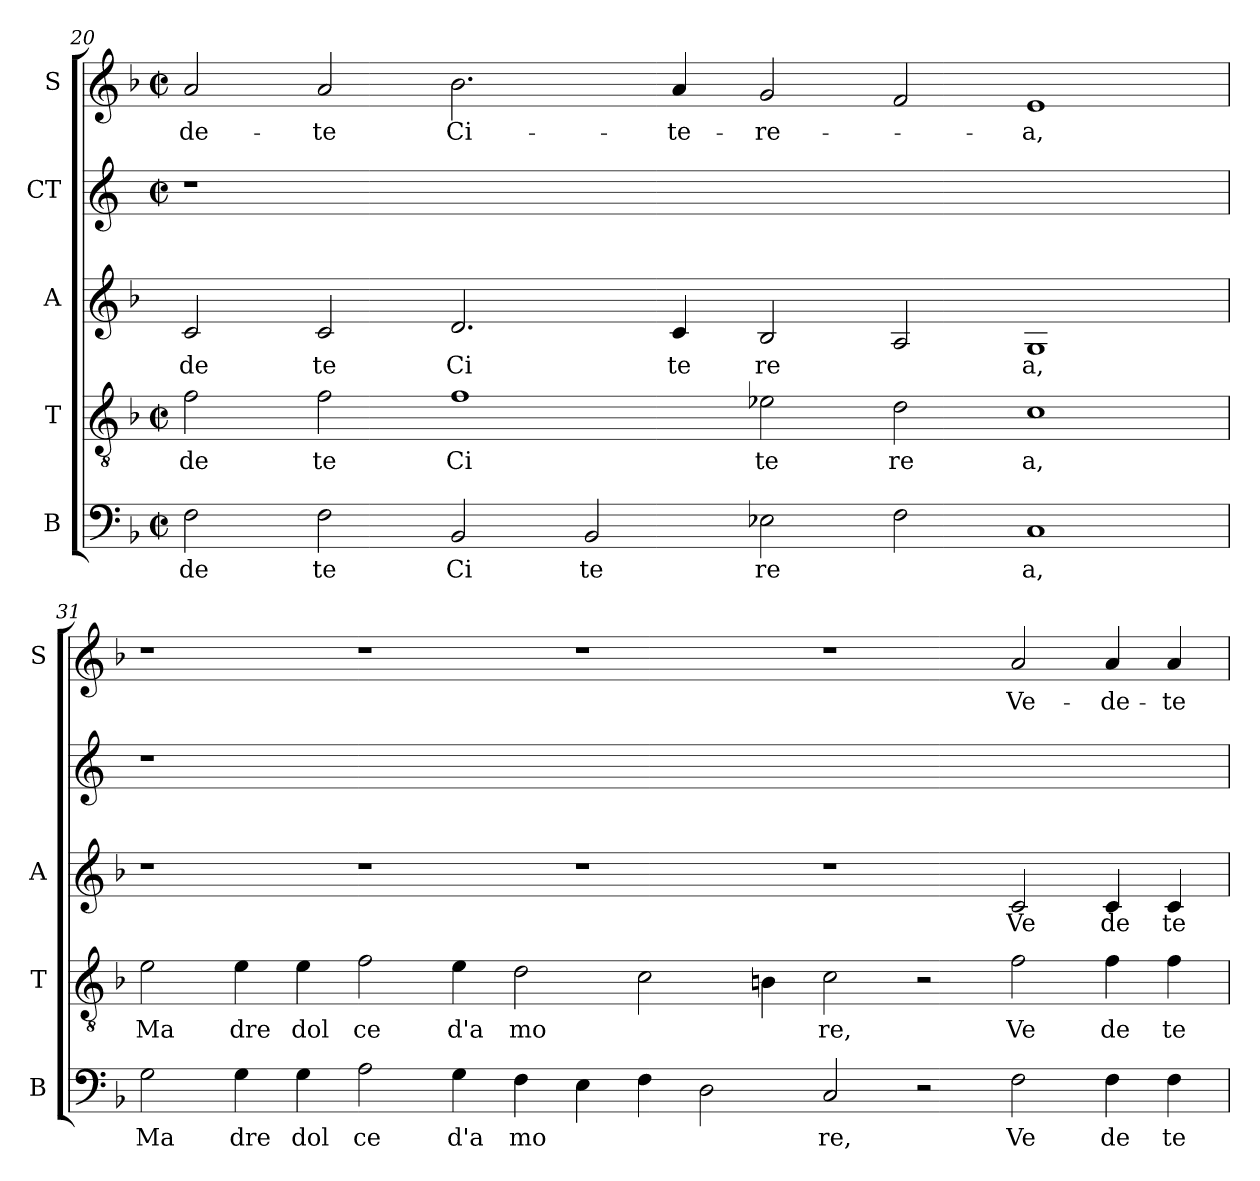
**kern	**text	**kern	**text	**kern	**text	**kern	**kern	**text
*part5	*part5	*part4	*part4	*part3	*part3	*part2	*part1	*part1
*staff5	*staff5	*staff4	*staff4	*staff3	*staff3	*staff2	*staff1	*staff1
*I"B	*	*I"T	*	*I"A	*	*I"CT	*I"S	*
*I'B	*	*I'T	*	*I'A	*	*	*I'S	*
!!LO:PB:g=z
*clefF4	*	*clefGv2	*	*clefG2	*	*clefG2	*clefG2	*
*k[b-]	*	*k[b-]	*	*k[b-]	*	*	*k[b-]	*
*F:	*	*F:	*	*F:	*	*	*F:	*
*M2/2	*	*M2/2	*	*	*	*M2/2	*M2/2	*
*met(c|)	*	*met(c|)	*	*	*	*met(c|)	*met(c|)	*
=20	=20	=20	=20	=20	=20	=20	=20	=20
!	!LO:LY:b:cj	!	!LO:LY:b:cj	!	!LO:LY:b:cj	!	!	!LO:LY:b:cj
2F\	-de	2f\	de	2c/	de	1r	2a/	de-
!	!LO:LY:b:cj	!	!LO:LY:b:cj	!	!LO:LY:b:cj	!	!	!LO:LY:b:cj
2F\	te	2f\	te	2c/	te	.	2a/	-te
!	!LO:LY:b:cj	!	!LO:LY:b:cj	!	!LO:LY:b:cj	!	!	!LO:LY:b:cj
2BB-/	Ci	1f	Ci	2.d/	Ci	0.ryy	2.b-\	Ci-
!	!LO:LY:b:cj	!	!	!	!	!	!	!
2BB-/	te	.	.	.	.	.	.	.
!	!	!	!	!	!LO:LY:b:cj	!	!	!LO:LY:b:cj
.	.	.	.	4c/	te	.	4a/	-te-
!	!LO:LY:b:cj	!	!LO:LY:b:cj	!	!LO:LY:b:cj	!	!	!LO:LY:b:cj
2E-X\	re	2e-X\	te	2B-/	re	.	2g/	-re-
!	!	!	!LO:LY:b:cj	!	!	!	!	!
2F\	.	2d\	re	2A/	.	.	2f/	.
!	!LO:LY:b:cj	!	!LO:LY:b:cj	!	!LO:LY:b:cj	!	!	!LO:LY:b:cj
1C	a,	1c	a,	1G	a,	.	1e	-a,
=31	=31	=31	=31	=31	=31	=31	=31	=31
!	!LO:LY:b:cj	!	!LO:LY:b:cj	!	!	!	!	!
2G\	Ma	2e\	Ma	1r	.	1r	1r	.
!	!LO:LY:b:cj	!	!LO:LY:b:cj	!	!	!	!	!
4G\	dre	4e\	dre	.	.	.	.	.
!	!LO:LY:b:cj	!	!LO:LY:b:cj	!	!	!	!	!
4G\	dol	4e\	dol	.	.	.	.	.
!	!LO:LY:b:cj	!	!LO:LY:b:cj	!	!	!	!	!
2A\	ce	2f\	ce	1r	.	00ryy	1r	.
!	!LO:LY:b:cj	!	!LO:LY:b:cj	!	!	!	!	!
4G\	d'a	4e\	d'a	.	.	.	.	.
!	!LO:LY:b	!	!LO:LY:b	!	!	!	!	!
4F\	mo	2d\	mo	.	.	.	.	.
4E\	.	.	.	1r	.	.	1r	.
4F\	.	2c\	.	.	.	.	.	.
2D\	.	.	.	.	.	.	.	.
.	.	4B\	.	.	.	.	.	.
!	!LO:LY:b:cj	!	!LO:LY:b:cj	!	!	!	!	!
2C/	re,	2c\	re,	1r	.	.	1r	.
2r	.	2r	.	.	.	.	.	.
!	!LO:LY:b:cj	!	!LO:LY:b:cj	!	!LO:LY:b:cj	!	!	!LO:LY:b:cj
2F\	Ve	2f\	Ve	2c/	Ve	.	2a/	Ve-
!	!LO:LY:b:cj	!	!LO:LY:b:cj	!	!LO:LY:b:cj	!	!	!LO:LY:b:cj
4F\	de	4f\	de	4c/	de	.	4a/	-de-
!	!LO:LY:b:cj	!	!LO:LY:b:cj	!	!LO:LY:b:cj	!	!	!LO:LY:b:cj
4F\	te	4f\	te	4c/	te	.	4a/	-te
=	=	=	=	=	=	=	=	=
*-	*-	*-	*-	*-	*-	*-	*-	*-
